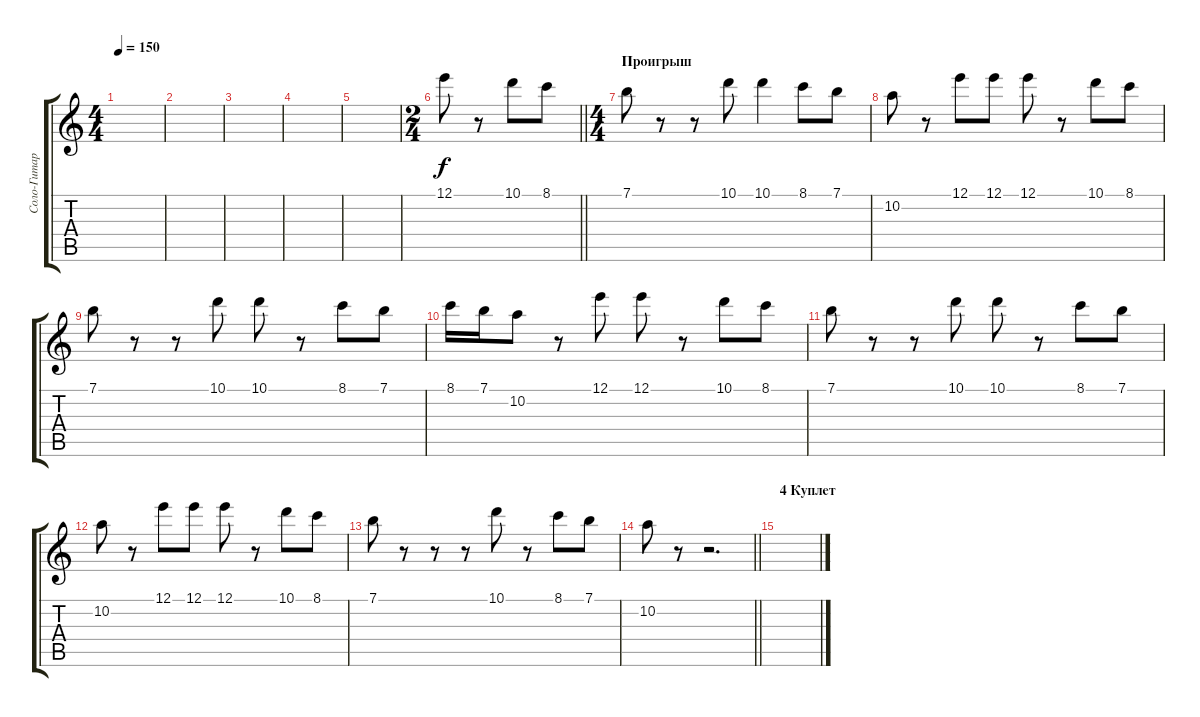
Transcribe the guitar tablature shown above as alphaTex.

\track ("Соло-Гитара" "Соло-Гитар") {instrument acousticguitarsteel}
\staff {score tabs}
\tuning (E4 B3 G3 D3 A2 E2) {hide}
\ts (4 4)
\tempo 150
\clef g2
\ks c
|
|
|
|
|
\ts (2 4)
\barLineRight lightlight
12.1.8 r.8 10.1.8 8.1.8 |
\ts (4 4)
\section ("" "Проигрыш")
7.1.8 r.8 r.8 10.1.8 10.1.4 8.1.8 7.1.8 |
10.2.8 r.8 12.1.8 12.1.8 12.1.8 r.8 10.1.8 8.1.8 |
7.1.8 r.8 r.8 10.1.8 10.1.8 r.8 8.1.8 7.1.8 |
8.1.16 7.1.16 10.2.8 r.8 12.1.8 12.1.8 r.8 10.1.8 8.1.8 |
7.1.8 r.8 r.8 10.1.8 10.1.8 r.8 8.1.8 7.1.8 |
10.2.8 r.8 12.1.8 12.1.8 12.1.8 r.8 10.1.8 8.1.8 |
7.1.8 r.8 r.8 r.8 10.1.8 r.8 8.1.8 7.1.8 |
\barLineRight lightlight
10.2.8 r.8 r.2{d} |
\section ("" "4 Куплет")
